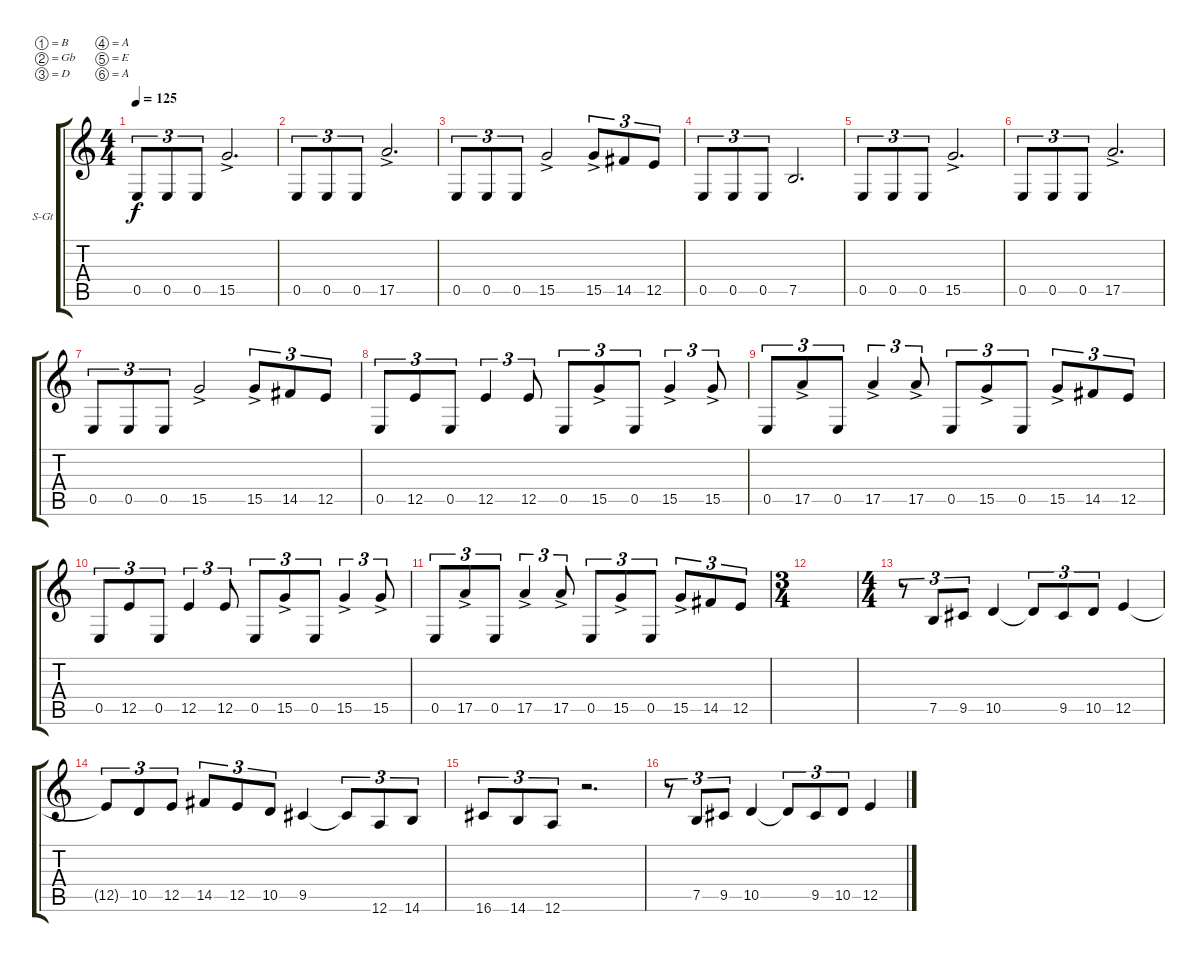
\defaultSystemsLayout 4
\bracketExtendMode groupsimilarinstruments
\firstSystemTrackNameOrientation horizontal
\otherSystemsTrackNameOrientation horizontal
\track ("Rhythm string 02" "S-Gt") {instrument acousticguitarsteel}
\staff {score tabs}
\tuning (B3 Gb3 D3 A2 E2 A1)
\ts (4 4)
\tempo 125
\clef g2
\ks c
0.5.8{tu (3 2) dy f} 0.5.8{tu (3 2)} 0.5.8{tu (3 2)} 15.5{ac}.2{d} |
0.5.8{tu (3 2)} 0.5.8{tu (3 2)} 0.5.8{tu (3 2)} 17.5{ac}.2{d} |
0.5.8{tu (3 2)} 0.5.8{tu (3 2)} 0.5.8{tu (3 2)} 15.5{ac}.2 15.5{ac}.8{tu (3 2)} 14.5.8{tu (3 2)} 12.5.8{tu (3 2)} |
0.5.8{tu (3 2)} 0.5.8{tu (3 2)} 0.5.8{tu (3 2)} 7.5.2{d} |
0.5.8{tu (3 2)} 0.5.8{tu (3 2)} 0.5.8{tu (3 2)} 15.5{ac}.2{d} |
0.5.8{tu (3 2)} 0.5.8{tu (3 2)} 0.5.8{tu (3 2)} 17.5{ac}.2{d} |
0.5.8{tu (3 2)} 0.5.8{tu (3 2)} 0.5.8{tu (3 2)} 15.5{ac}.2 15.5{ac}.8{tu (3 2)} 14.5.8{tu (3 2)} 12.5.8{tu (3 2)} |
0.5.8{tu (3 2)} 12.5.8{tu (3 2)} 0.5.8{tu (3 2)} 12.5.4{tu (3 2)} 12.5.8{tu (3 2)} 0.5.8{tu (3 2)} 15.5{ac}.8{tu (3 2)} 0.5.8{tu (3 2)} 15.5{ac}.4{tu (3 2)} 15.5{ac}.8{tu (3 2)} |
0.5.8{tu (3 2)} 17.5{ac}.8{tu (3 2)} 0.5.8{tu (3 2)} 17.5{ac}.4{tu (3 2)} 17.5{ac}.8{tu (3 2)} 0.5.8{tu (3 2)} 15.5{ac}.8{tu (3 2)} 0.5.8{tu (3 2)} 15.5{ac}.8{tu (3 2)} 14.5.8{tu (3 2)} 12.5.8{tu (3 2)} |
0.5.8{tu (3 2)} 12.5.8{tu (3 2)} 0.5.8{tu (3 2)} 12.5.4{tu (3 2)} 12.5.8{tu (3 2)} 0.5.8{tu (3 2)} 15.5{ac}.8{tu (3 2)} 0.5.8{tu (3 2)} 15.5{ac}.4{tu (3 2)} 15.5{ac}.8{tu (3 2)} |
0.5.8{tu (3 2)} 17.5{ac}.8{tu (3 2)} 0.5.8{tu (3 2)} 17.5{ac}.4{tu (3 2)} 17.5{ac}.8{tu (3 2)} 0.5.8{tu (3 2)} 15.5{ac}.8{tu (3 2)} 0.5.8{tu (3 2)} 15.5{ac}.8{tu (3 2)} 14.5.8{tu (3 2)} 12.5.8{tu (3 2)} |
\ts (3 4)
|
\ts (4 4)
r.8{tu (3 2)} 7.5.8{tu (3 2)} 9.5.8{tu (3 2)} 10.5.4 10.5{t}.8{tu (3 2)} 9.5.8{tu (3 2)} 10.5.8{tu (3 2)} 12.5.4 |
12.5{t}.8{tu (3 2)} 10.5.8{tu (3 2)} 12.5.8{tu (3 2)} 14.5.8{tu (3 2)} 12.5.8{tu (3 2)} 10.5.8{tu (3 2)} 9.5.4 9.5{t}.8{tu (3 2)} 12.6.8{tu (3 2)} 14.6.8{tu (3 2)} |
16.6.8{tu (3 2)} 14.6.8{tu (3 2)} 12.6.8{tu (3 2)} r.2{d} |
r.8{tu (3 2)} 7.5.8{tu (3 2)} 9.5.8{tu (3 2)} 10.5.4 10.5{t}.8{tu (3 2)} 9.5.8{tu (3 2)} 10.5.8{tu (3 2)} 12.5.4
